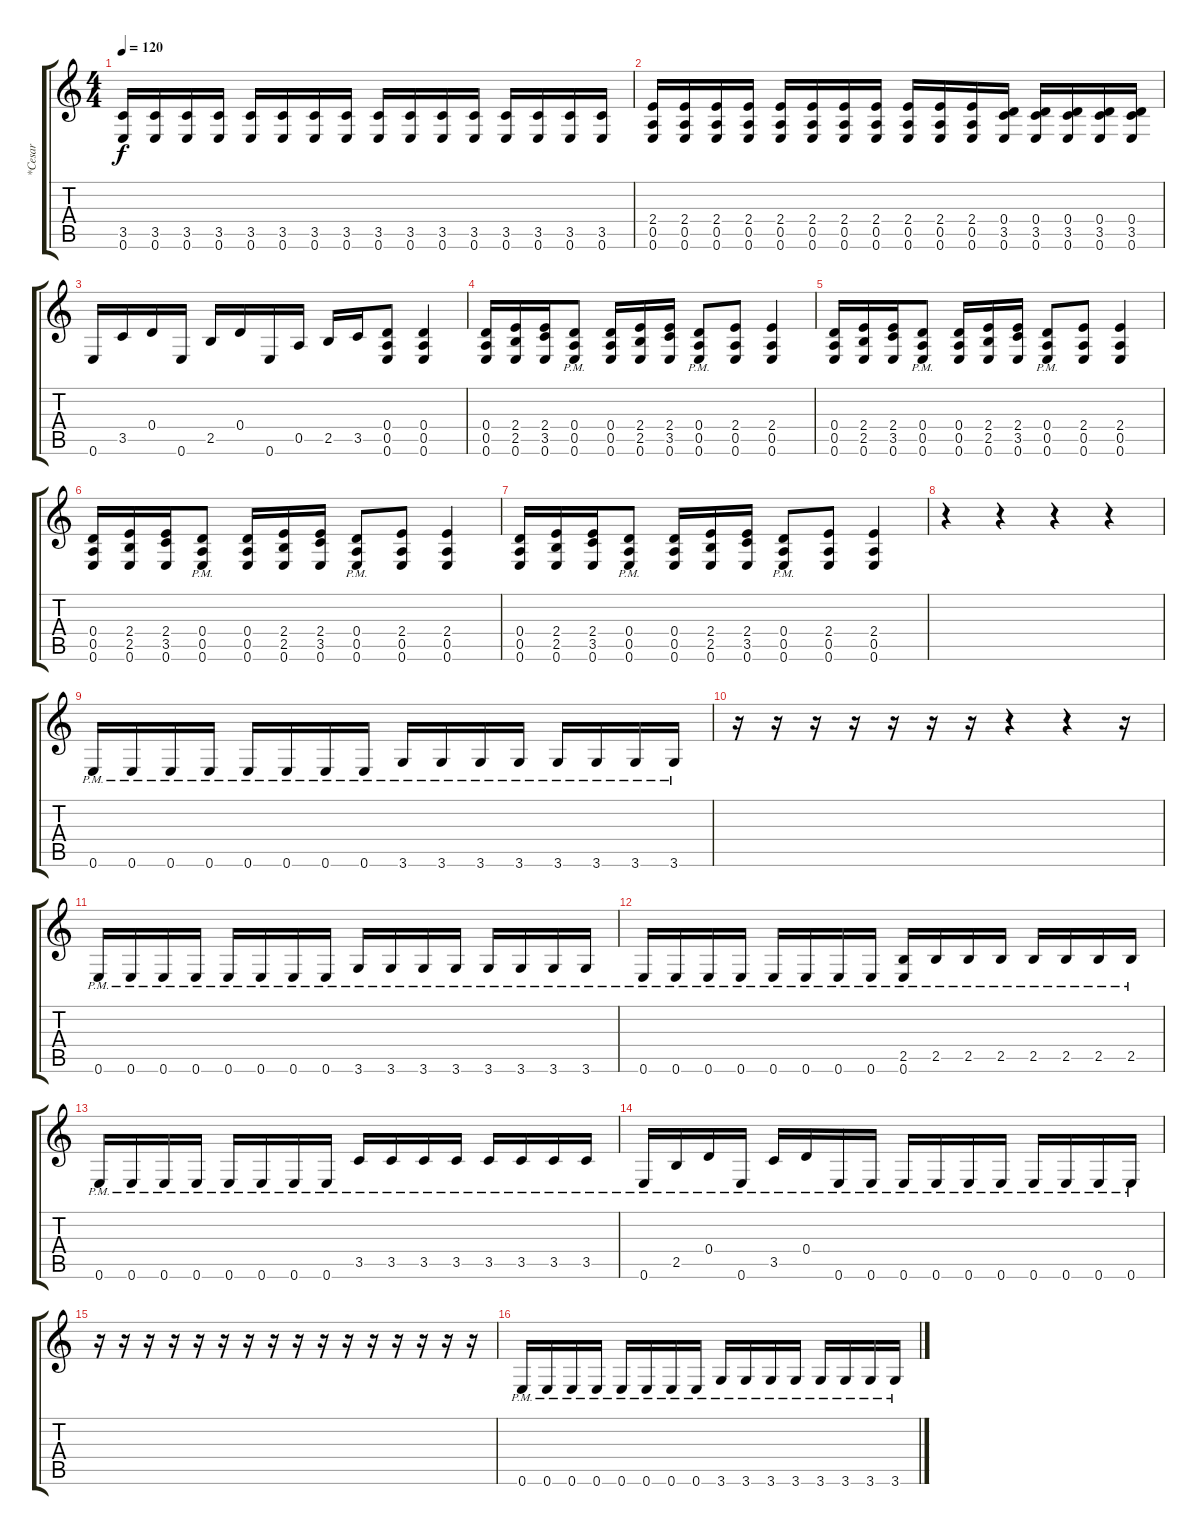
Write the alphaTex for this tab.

\track ("*Cesar" "*Cesar") {instrument distortionguitar}
\staff {score tabs}
\tuning (E4 B3 G3 D3 A2 E2) {hide}
\ts (4 4)
\tempo 120
\clef g2
\ks c
(3.5 0.6).16{dy f} (3.5 0.6).16 (3.5 0.6).16 (3.5 0.6).16 (3.5 0.6).16 (3.5 0.6).16 (3.5 0.6).16 (3.5 0.6).16 (3.5 0.6).16 (3.5 0.6).16 (3.5 0.6).16 (3.5 0.6).16 (3.5 0.6).16 (3.5 0.6).16 (3.5 0.6).16 (3.5 0.6).16 |
(2.4 0.5 0.6).16 (2.4 0.5 0.6).16 (2.4 0.5 0.6).16 (2.4 0.5 0.6).16 (2.4 0.5 0.6).16 (2.4 0.5 0.6).16 (2.4 0.5 0.6).16 (2.4 0.5 0.6).16 (2.4 0.5 0.6).16 (2.4 0.5 0.6).16 (2.4 0.5 0.6).16 (0.4 3.5 0.6).16 (0.4 3.5 0.6).16 (0.4 3.5 0.6).16 (0.4 3.5 0.6).16 (0.4 3.5 0.6).16 |
0.6.16 3.5.16 0.4.16 0.6.16 2.5.16 0.4.16 0.6.16 0.5.16 2.5.16 3.5.16 (0.4 0.5 0.6).8 (0.4 0.5 0.6).4 |
(0.4 0.5 0.6).16 (2.4 2.5 0.6).16 (2.4 3.5 0.6).16 (0.4{pm} 0.5{pm} 0.6{pm}).8 (0.4 0.5 0.6).16 (2.4 2.5 0.6).16 (2.4 3.5 0.6).16 (0.4{pm} 0.5{pm} 0.6{pm}).8 (2.4 0.5 0.6).8 (2.4 0.5 0.6).4 |
(0.4 0.5 0.6).16 (2.4 2.5 0.6).16 (2.4 3.5 0.6).16 (0.4{pm} 0.5{pm} 0.6{pm}).8 (0.4 0.5 0.6).16 (2.4 2.5 0.6).16 (2.4 3.5 0.6).16 (0.4{pm} 0.5{pm} 0.6{pm}).8 (2.4 0.5 0.6).8 (2.4 0.5 0.6).4 |
(0.4 0.5 0.6).16 (2.4 2.5 0.6).16 (2.4 3.5 0.6).16 (0.4{pm} 0.5{pm} 0.6{pm}).8 (0.4 0.5 0.6).16 (2.4 2.5 0.6).16 (2.4 3.5 0.6).16 (0.4{pm} 0.5{pm} 0.6{pm}).8 (2.4 0.5 0.6).8 (2.4 0.5 0.6).4 |
(0.4 0.5 0.6).16 (2.4 2.5 0.6).16 (2.4 3.5 0.6).16 (0.4{pm} 0.5{pm} 0.6{pm}).8 (0.4 0.5 0.6).16 (2.4 2.5 0.6).16 (2.4 3.5 0.6).16 (0.4{pm} 0.5{pm} 0.6{pm}).8 (2.4 0.5 0.6).8 (2.4 0.5 0.6).4 |
r.4 r.4 r.4 r.4 |
0.6{pm}.16 0.6{pm}.16 0.6{pm}.16 0.6{pm}.16 0.6{pm}.16 0.6{pm}.16 0.6{pm}.16 0.6{pm}.16 3.6{pm}.16 3.6{pm}.16 3.6{pm}.16 3.6{pm}.16 3.6{pm}.16 3.6{pm}.16 3.6{pm}.16 3.6{pm}.16 |
r.16 r.16 r.16 r.16 r.16 r.16 r.16 r.4 r.4 r.16 |
0.6{pm}.16 0.6{pm}.16 0.6{pm}.16 0.6{pm}.16 0.6{pm}.16 0.6{pm}.16 0.6{pm}.16 0.6{pm}.16 3.6{pm}.16 3.6{pm}.16 3.6{pm}.16 3.6{pm}.16 3.6{pm}.16 3.6{pm}.16 3.6{pm}.16 3.6{pm}.16 |
0.6{pm}.16 0.6{pm}.16 0.6{pm}.16 0.6{pm}.16 0.6{pm}.16 0.6{pm}.16 0.6{pm}.16 0.6{pm}.16 (2.5{pm} 0.6{pm}).16 2.5{pm}.16 2.5{pm}.16 2.5{pm}.16 2.5{pm}.16 2.5{pm}.16 2.5{pm}.16 2.5{pm}.16 |
0.6{pm}.16 0.6{pm}.16 0.6{pm}.16 0.6{pm}.16 0.6{pm}.16 0.6{pm}.16 0.6{pm}.16 0.6{pm}.16 3.5{pm}.16 3.5{pm}.16 3.5{pm}.16 3.5{pm}.16 3.5{pm}.16 3.5{pm}.16 3.5{pm}.16 3.5{pm}.16 |
0.6{pm}.16 2.5{pm}.16 0.4{pm}.16 0.6{pm}.16 3.5{pm}.16 0.4{pm}.16 0.6{pm}.16 0.6{pm}.16 0.6{pm}.16 0.6{pm}.16 0.6{pm}.16 0.6{pm}.16 0.6{pm}.16 0.6{pm}.16 0.6{pm}.16 0.6{pm}.16 |
r.16 r.16 r.16 r.16 r.16 r.16 r.16 r.16 r.16 r.16 r.16 r.16 r.16 r.16 r.16 r.16 |
0.6{pm}.16 0.6{pm}.16 0.6{pm}.16 0.6{pm}.16 0.6{pm}.16 0.6{pm}.16 0.6{pm}.16 0.6{pm}.16 3.6{pm}.16 3.6{pm}.16 3.6{pm}.16 3.6{pm}.16 3.6{pm}.16 3.6{pm}.16 3.6{pm}.16 3.6{pm}.16
